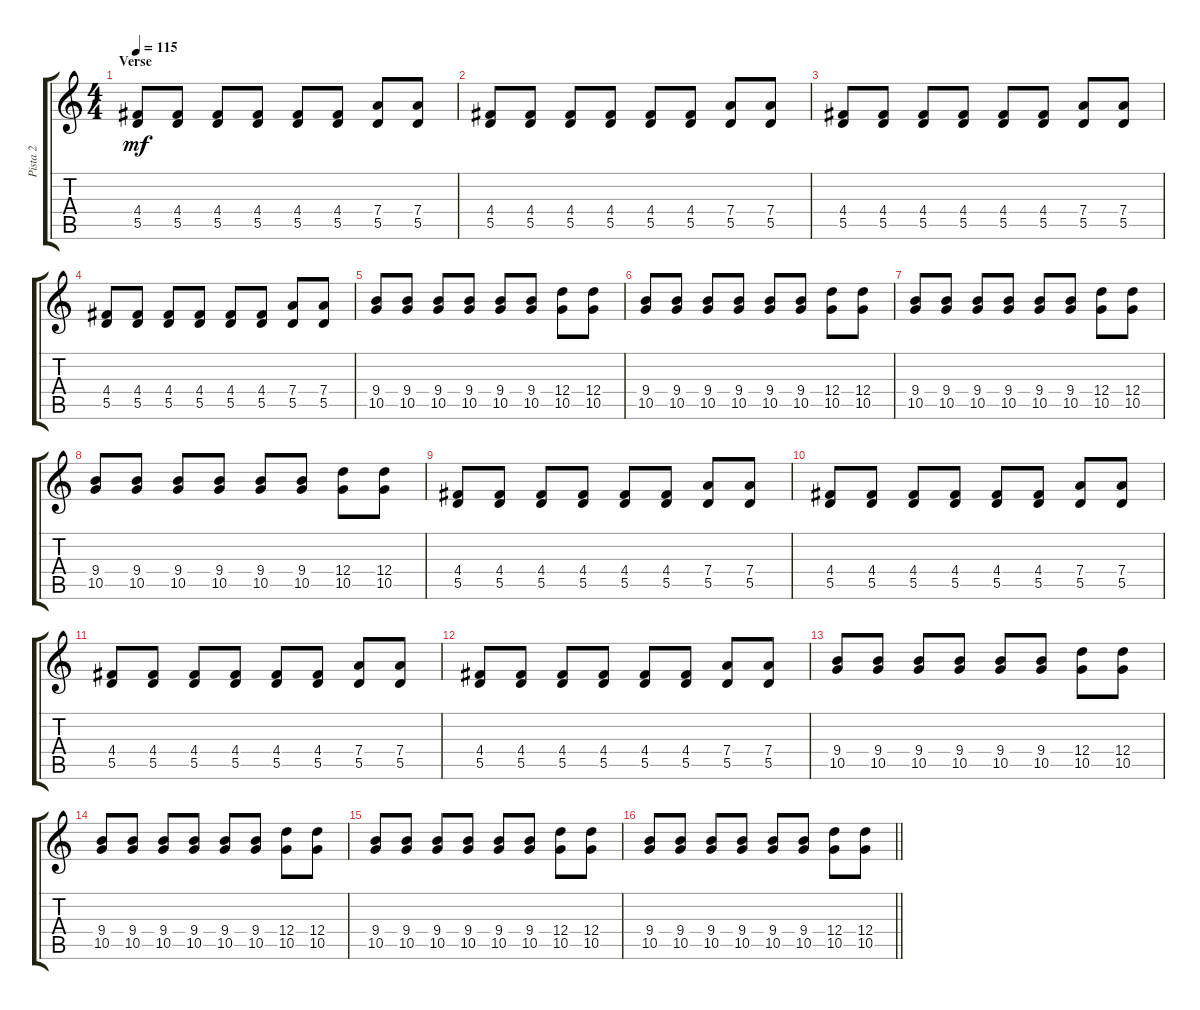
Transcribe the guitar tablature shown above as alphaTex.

\track ("Pista 2" "Pista 2") {instrument distortionguitar}
\staff {score tabs}
\tuning (E4 B3 G3 D3 A2 E2) {hide}
\ts (4 4)
\section ("" "Verse")
\tempo 115
\clef g2
\ks c
(4.4 5.5).8{dy mf} (4.4 5.5).8 (4.4 5.5).8 (4.4 5.5).8 (4.4 5.5).8 (4.4 5.5).8 (7.4 5.5).8 (7.4 5.5).8 |
(4.4 5.5).8 (4.4 5.5).8 (4.4 5.5).8 (4.4 5.5).8 (4.4 5.5).8 (4.4 5.5).8 (7.4 5.5).8 (7.4 5.5).8 |
(4.4 5.5).8 (4.4 5.5).8 (4.4 5.5).8 (4.4 5.5).8 (4.4 5.5).8 (4.4 5.5).8 (7.4 5.5).8 (7.4 5.5).8 |
(4.4 5.5).8 (4.4 5.5).8 (4.4 5.5).8 (4.4 5.5).8 (4.4 5.5).8 (4.4 5.5).8 (7.4 5.5).8 (7.4 5.5).8 |
(9.4 10.5).8 (9.4 10.5).8 (9.4 10.5).8 (9.4 10.5).8 (9.4 10.5).8 (9.4 10.5).8 (12.4 10.5).8 (12.4 10.5).8 |
(9.4 10.5).8 (9.4 10.5).8 (9.4 10.5).8 (9.4 10.5).8 (9.4 10.5).8 (9.4 10.5).8 (12.4 10.5).8 (12.4 10.5).8 |
(9.4 10.5).8 (9.4 10.5).8 (9.4 10.5).8 (9.4 10.5).8 (9.4 10.5).8 (9.4 10.5).8 (12.4 10.5).8 (12.4 10.5).8 |
(9.4 10.5).8 (9.4 10.5).8 (9.4 10.5).8 (9.4 10.5).8 (9.4 10.5).8 (9.4 10.5).8 (12.4 10.5).8 (12.4 10.5).8 |
(4.4 5.5).8 (4.4 5.5).8 (4.4 5.5).8 (4.4 5.5).8 (4.4 5.5).8 (4.4 5.5).8 (7.4 5.5).8 (7.4 5.5).8 |
(4.4 5.5).8 (4.4 5.5).8 (4.4 5.5).8 (4.4 5.5).8 (4.4 5.5).8 (4.4 5.5).8 (7.4 5.5).8 (7.4 5.5).8 |
(4.4 5.5).8 (4.4 5.5).8 (4.4 5.5).8 (4.4 5.5).8 (4.4 5.5).8 (4.4 5.5).8 (7.4 5.5).8 (7.4 5.5).8 |
(4.4 5.5).8 (4.4 5.5).8 (4.4 5.5).8 (4.4 5.5).8 (4.4 5.5).8 (4.4 5.5).8 (7.4 5.5).8 (7.4 5.5).8 |
(9.4 10.5).8 (9.4 10.5).8 (9.4 10.5).8 (9.4 10.5).8 (9.4 10.5).8 (9.4 10.5).8 (12.4 10.5).8 (12.4 10.5).8 |
(9.4 10.5).8 (9.4 10.5).8 (9.4 10.5).8 (9.4 10.5).8 (9.4 10.5).8 (9.4 10.5).8 (12.4 10.5).8 (12.4 10.5).8 |
(9.4 10.5).8 (9.4 10.5).8 (9.4 10.5).8 (9.4 10.5).8 (9.4 10.5).8 (9.4 10.5).8 (12.4 10.5).8 (12.4 10.5).8 |
\barLineRight lightlight
(9.4 10.5).8 (9.4 10.5).8 (9.4 10.5).8 (9.4 10.5).8 (9.4 10.5).8 (9.4 10.5).8 (12.4 10.5).8 (12.4 10.5).8
